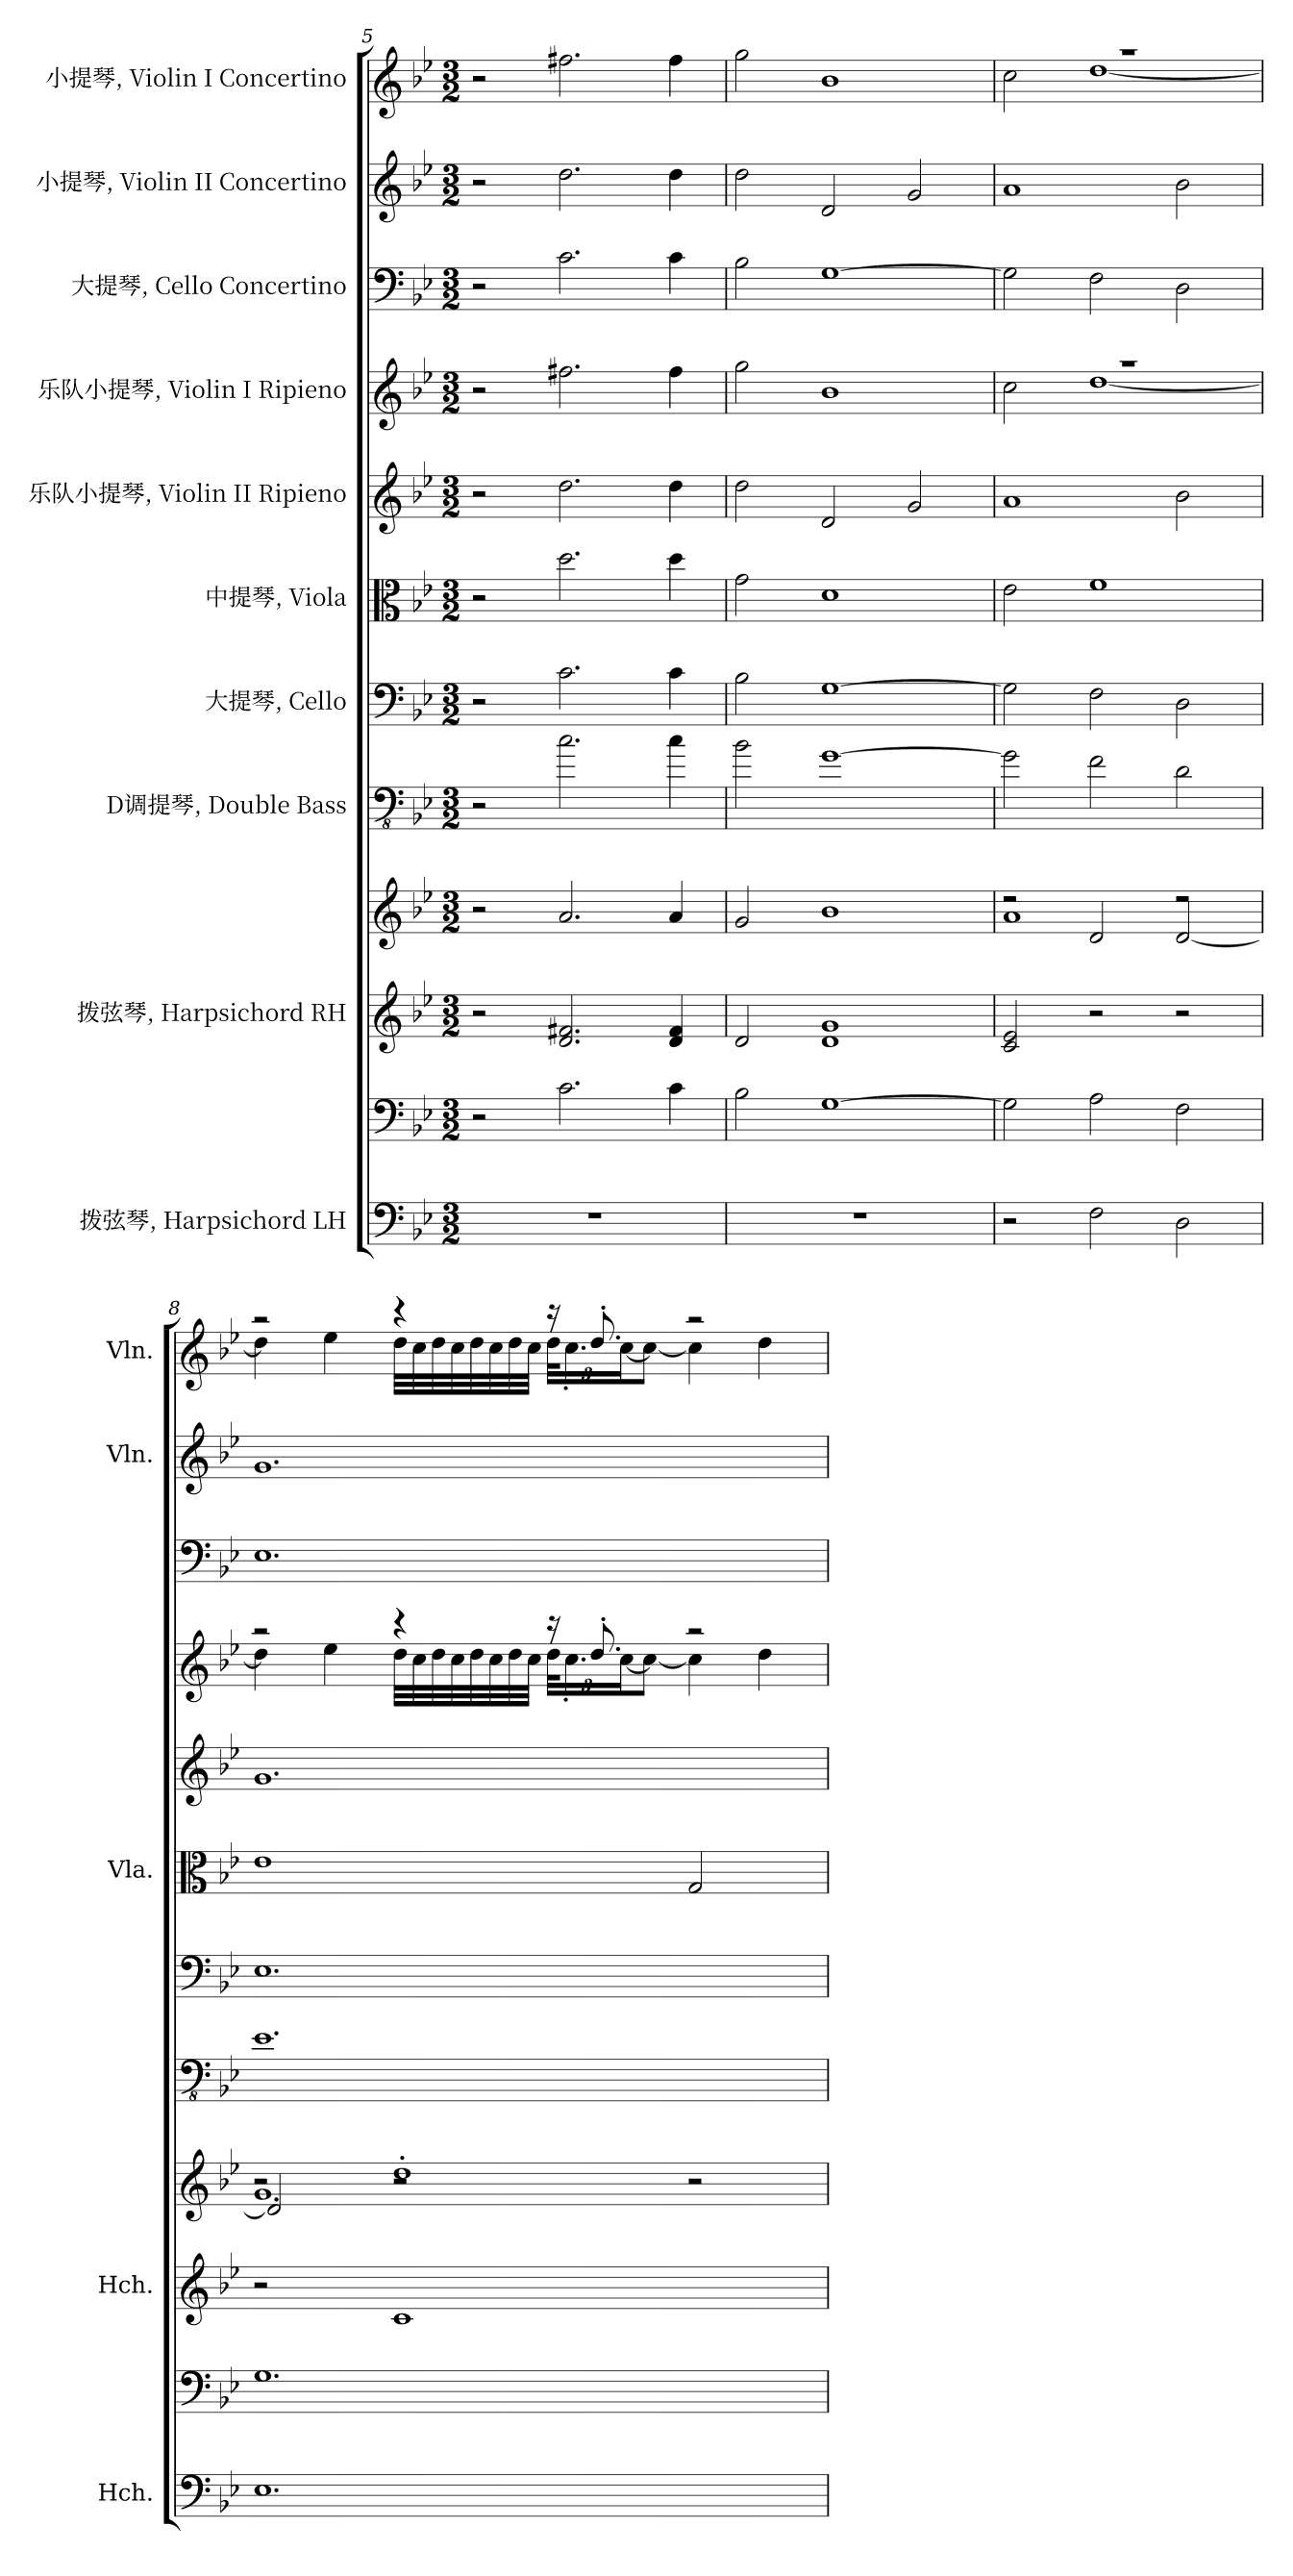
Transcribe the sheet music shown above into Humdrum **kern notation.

**kern	**kern	**kern	**kern	**kern	**kern	**kern	**kern	**kern	**kern	**kern	**kern
*part10	*part10	*part9	*part9	*part8	*part7	*part6	*part5	*part4	*part3	*part2	*part1
*staff12	*staff11	*staff10	*staff9	*staff8	*staff7	*staff6	*staff5	*staff4	*staff3	*staff2	*staff1
*I"拨弦琴, Harpsichord LH	*	*I"拨弦琴, Harpsichord RH	*	*I"D调提琴, Double Bass	*I"大提琴, Cello	*I"中提琴, Viola	*I"乐队小提琴, Violin II Ripieno	*I"乐队小提琴, Violin I Ripieno	*I"大提琴, Cello Concertino	*I"小提琴, Violin II Concertino	*I"小提琴, Violin I Concertino
*I'Hch.	*	*I'Hch.	*	*	*	*I'Vla.	*	*	*	*I'Vln.	*I'Vln.
!!LO:PB:g=z
*clefF4	*clefF4	*clefG2	*clefG2	*clefFv4	*clefF4	*clefC3	*clefG2	*clefG2	*clefF4	*clefG2	*clefG2
*	*	*	*	*ITrd7c12	*	*	*	*	*	*	*
*k[b-e-]	*k[b-e-]	*k[b-e-]	*k[b-e-]	*k[b-e-]	*k[b-e-]	*k[b-e-]	*k[b-e-]	*k[b-e-]	*k[b-e-]	*k[b-e-]	*k[b-e-]
*M3/2	*M3/2	*M3/2	*M3/2	*M3/2	*M3/2	*M3/2	*M3/2	*M3/2	*M3/2	*M3/2	*M3/2
=5	=5	=5	=5	=5	=5	=5	=5	=5	=5	=5	=5
1.r	2r	2r	2r	2r	2r	2r	2r	2r	2r	2r	2r
.	2.c\	2.d/ 2.f#X/	2.a/	2.C\	2.c\	2.dd\	2.dd\	2.ff#X\	2.c\	2.dd\	2.ff#X\
.	4c\	4d/ 4f#/	4a/	4C\	4c\	4dd\	4dd\	4ff#\	4c\	4dd\	4ff#\
=6	=6	=6	=6	=6	=6	=6	=6	=6	=6	=6	=6
1.r	2B-\	2d/	2g/	2BB-\	2B-\	2g\	2dd\	2gg\	2B-\	2dd\	2gg\
.	[1G	1d 1g	1b-	[1GG	[1G	1d	2d/	1b-	[1G	2d/	1b-
.	.	.	.	.	.	.	2g/	.	.	2g/	.
=7	=7	=7	=7	=7	=7	=7	=7	=7	=7	=7	=7
*	*	*	*^	*	*	*	*	*^	*	*	*^
2r	2G\]	2c/ 2e-/	2r	1a	2GG\]	2G\]	2e-\	1a	1.r	2cc\	2G\]	1a	1.r	2cc\
2F\	2A\	2r	2d/	.	2FF\	2F\	1f	.	.	[1dd	2F\	.	.	[1dd
2D\	2F\	2r	2r	[2d/	2DD\	2D\	.	2b-\	.	.	2D\	2b-\	.	.
=8	=8	=8	=8	=8	=8	=8	=8	=8	=8	=8	=8	=8	=8	=8
*	*	*	*	*^	*	*	*	*	*	*	*	*	*	*
1.E-	1.G	2r	2r	1.g	2d/]	1.EE-	1.E-	1e-	1.g	2r	4dd\]	1.E-	1.g	2r	4dd\]
.	.	.	.	.	.	.	.	.	.	.	4ee-\	.	.	.	4ee-\
.	.	1c	1dd'	.	2r	.	.	.	.	4r	32dd\LLL	.	.	4r	32dd\LLL
.	.	.	.	.	.	.	.	.	.	.	32cc\	.	.	.	32cc\
.	.	.	.	.	.	.	.	.	.	.	32dd\	.	.	.	32dd\
.	.	.	.	.	.	.	.	.	.	.	32cc\	.	.	.	32cc\
.	.	.	.	.	.	.	.	.	.	.	32dd\	.	.	.	32dd\
.	.	.	.	.	.	.	.	.	.	.	32cc\	.	.	.	32cc\
.	.	.	.	.	.	.	.	.	.	.	32dd\	.	.	.	32dd\
.	.	.	.	.	.	.	.	.	.	.	32cc\JJJ	.	.	.	32cc\JJJ
*	*	*	*	*	*	*	*	*	*	*	*Xbrackettup	*	*	*	*Xbrackettup
.	.	.	.	.	.	.	.	.	.	16r	48dd\KLL	.	.	16r	48dd\KLL
.	.	.	.	.	.	.	.	.	.	.	24.cc'\	.	.	.	24.cc'\
.	.	.	.	.	.	.	.	.	.	8.dd'/	.	.	.	8.dd'/	.
.	.	.	.	.	.	.	.	.	.	.	[24cc\J	.	.	.	[24cc\J
.	.	.	.	.	.	.	.	.	.	.	8cc\J_	.	.	.	8cc\J_
.	.	.	.	.	2r	.	.	2G/	.	2r	4cc\]	.	.	2r	4cc\]
.	.	.	.	.	.	.	.	.	.	.	4dd\	.	.	.	4dd\
*	*	*	*v	*v	*v	*	*	*	*	*v	*v	*	*	*v	*v
=	=	=	=	=	=	=	=	=	=	=	=
*-	*-	*-	*-	*-	*-	*-	*-	*-	*-	*-	*-
